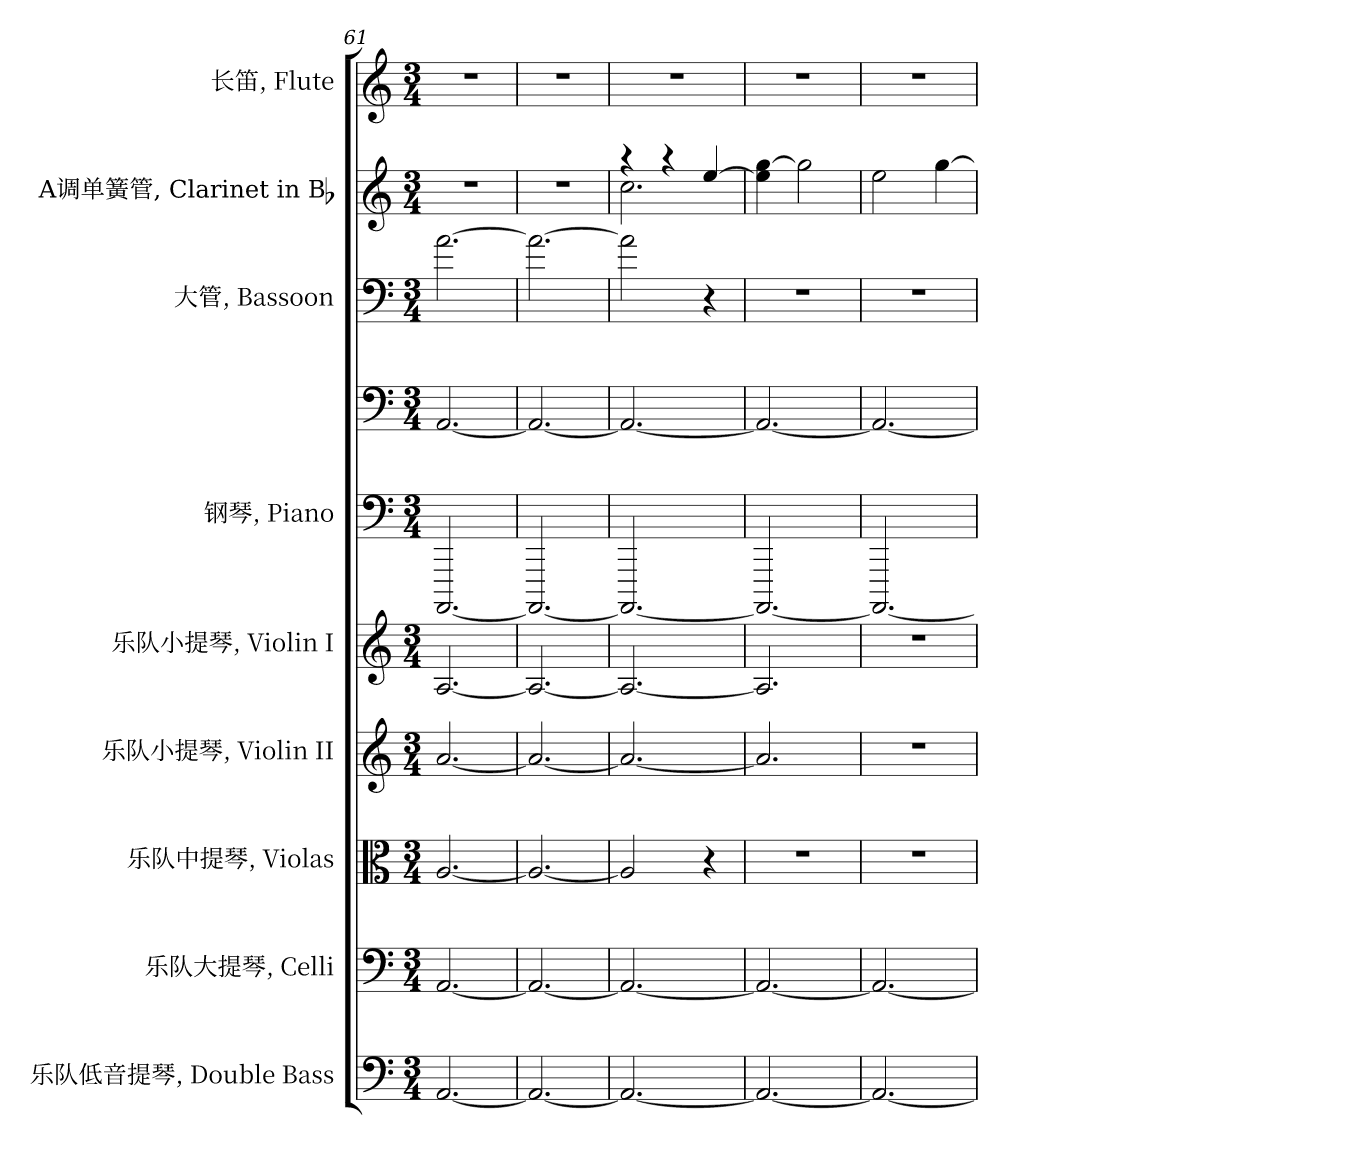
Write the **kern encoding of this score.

**kern	**kern	**kern	**kern	**kern	**kern	**kern	**kern	**kern	**kern
*part9	*part8	*part7	*part6	*part5	*part4	*part4	*part3	*part2	*part1
*staff10	*staff9	*staff8	*staff7	*staff6	*staff5	*staff4	*staff3	*staff2	*staff1
*I"乐队低音提琴, Double Bass	*I"乐队大提琴, Celli	*I"乐队中提琴, Violas	*I"乐队小提琴, Violin II	*I"乐队小提琴, Violin I	*I"钢琴, Piano	*	*I"大管, Bassoon	*I"A调单簧管, Clarinet in Bb	*I"长笛, Flute
*	*	*I'Vlas.	*	*	*I'Pno.	*	*I'Bsn.	*I'A Cl.	*I'Fl.
*clefF4	*clefF4	*clefC3	*clefG2	*clefG2	*clefF4	*clefF4	*clefF4	*clefG2	*clefG2
*ITrd7c12	*	*	*	*	*	*	*	*ITrd2c3	*
*k[]	*k[]	*k[]	*k[]	*k[]	*k[]	*k[]	*k[]	*k[f#c#g#]	*k[]
*M3/4	*M3/4	*M3/4	*M3/4	*M3/4	*M3/4	*M3/4	*M3/4	*M3/4	*M3/4
=61	=61	=61	=61	=61	=61	=61	=61	=61	=61
[2.AAA/	[2.AA/	[2.A/	[2.a/	[2.A/	[2.AAAA/	[2.AA/	[2.a\	2.r	2.r
=62	=62	=62	=62	=62	=62	=62	=62	=62	=62
2.AAA/_	2.AA/_	2.A/_	2.a/_	2.A/_	2.AAAA/_	2.AA/_	2.a\_	2.r	2.r
=63	=63	=63	=63	=63	=63	=63	=63	=63	=63
*	*	*	*	*	*	*	*	*^	*
2.AAA/_	2.AA/_	2A/]	2.a/_	2.A/_	2.AAAA/_	2.AA/_	2a\]	4r	2.a\	2.r
.	.	.	.	.	.	.	.	4r	.	.
.	.	4r	.	.	.	.	4r	[4cc#/	.	.
*	*	*	*	*	*	*	*	*v	*v	*
=64	=64	=64	=64	=64	=64	=64	=64	=64	=64
2.AAA/_	2.AA/_	2.r	2.a/]	2.A/]	2.AAAA/_	2.AA/_	2.r	4cc#\] [4ee\	2.r
.	.	.	.	.	.	.	.	2ee\]	.
=65	=65	=65	=65	=65	=65	=65	=65	=65	=65
2.AAA/_	2.AA/_	2.r	2.r	2.r	2.AAAA/_	2.AA/_	2.r	2cc#\	2.r
.	.	.	.	.	.	.	.	[4ee\	.
=	=	=	=	=	=	=	=	=	=
*-	*-	*-	*-	*-	*-	*-	*-	*-	*-
